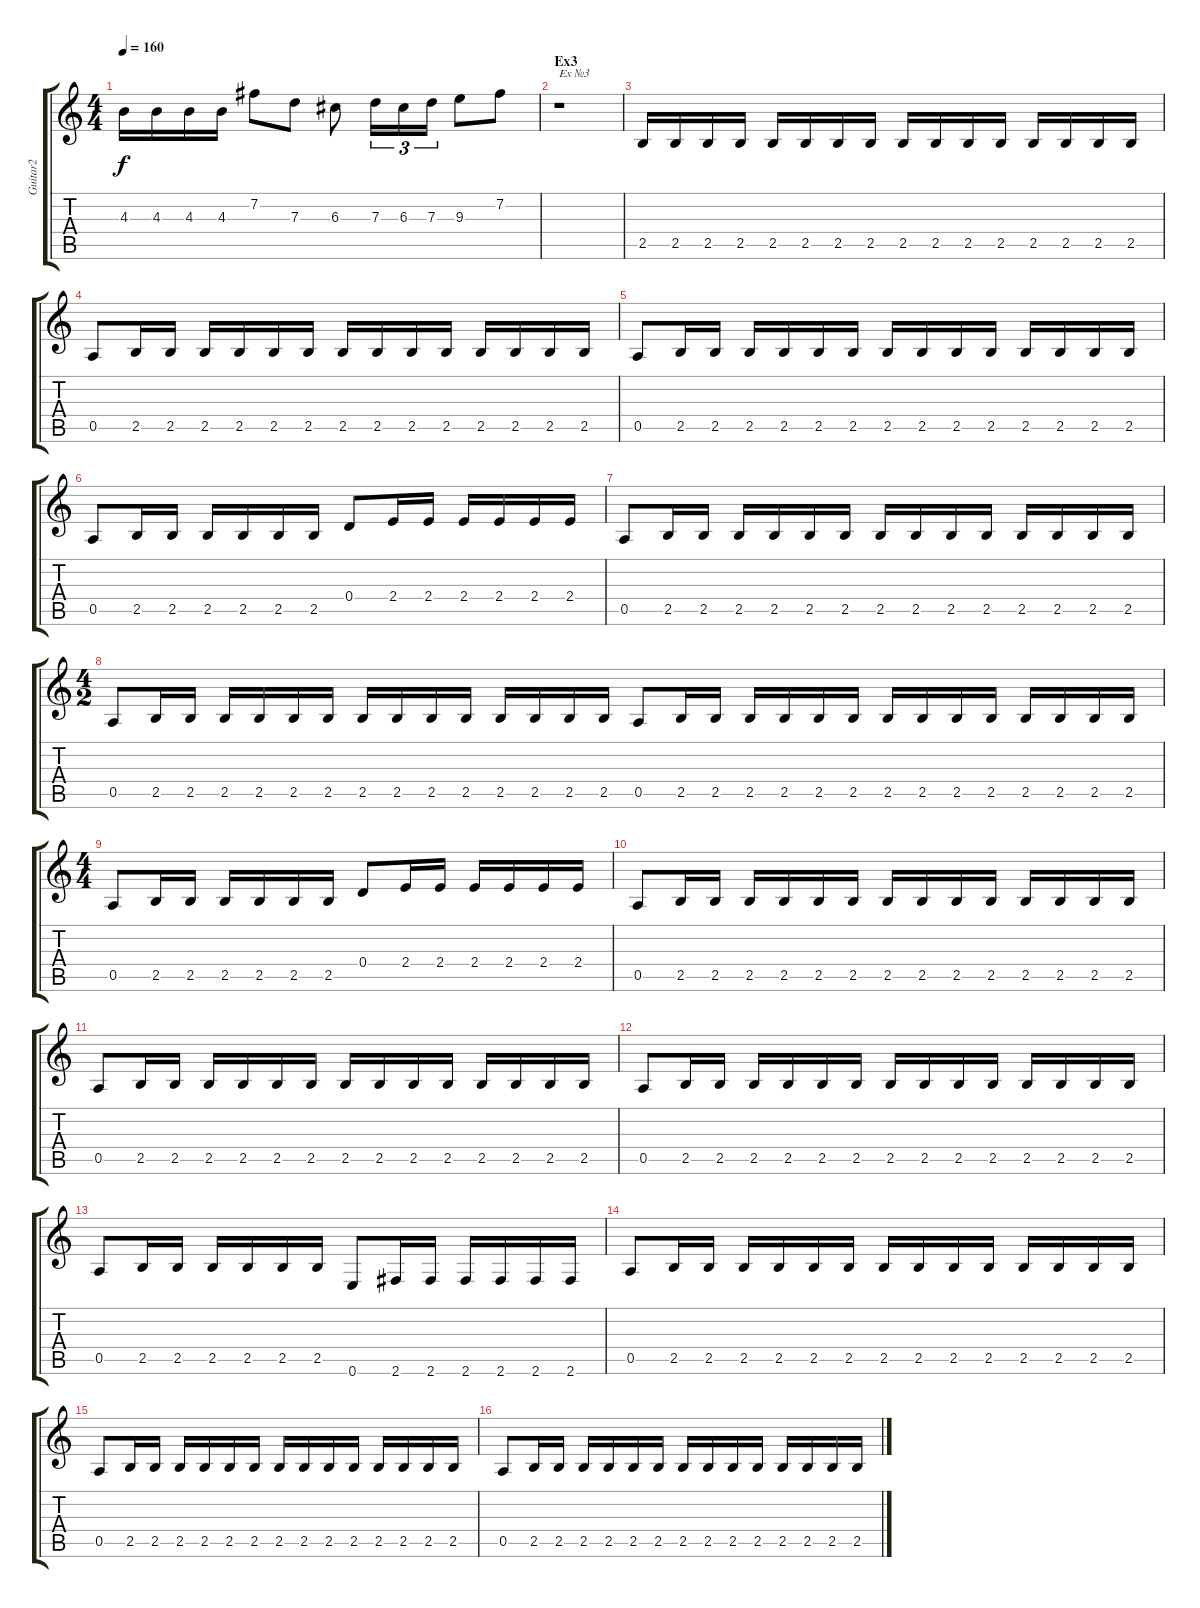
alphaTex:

\track ("Guitar2" "Guitar2") {instrument distortionguitar}
\staff {score tabs}
\tuning (E4 B3 G3 D3 A2 E2) {hide}
\ts (4 4)
\tempo 160
\clef g2
\ks c
4.3.16{dy f} 4.3.16 4.3.16 4.3.16 7.2.8 7.3.8 6.3.8 7.3.16{tu (3 2)} 6.3.16{tu (3 2)} 7.3.16{tu (3 2)} 9.3.8 7.2.8 |
\section ("" "Ex3")
r.1{txt "Ex №3"} |
2.5.16 2.5.16 2.5.16 2.5.16 2.5.16 2.5.16 2.5.16 2.5.16 2.5.16 2.5.16 2.5.16 2.5.16 2.5.16 2.5.16 2.5.16 2.5.16 |
0.5.8 2.5.16 2.5.16 2.5.16 2.5.16 2.5.16 2.5.16 2.5.16 2.5.16 2.5.16 2.5.16 2.5.16 2.5.16 2.5.16 2.5.16 |
0.5.8 2.5.16 2.5.16 2.5.16 2.5.16 2.5.16 2.5.16 2.5.16 2.5.16 2.5.16 2.5.16 2.5.16 2.5.16 2.5.16 2.5.16 |
0.5.8 2.5.16 2.5.16 2.5.16 2.5.16 2.5.16 2.5.16 0.4.8 2.4.16 2.4.16 2.4.16 2.4.16 2.4.16 2.4.16 |
0.5.8 2.5.16 2.5.16 2.5.16 2.5.16 2.5.16 2.5.16 2.5.16 2.5.16 2.5.16 2.5.16 2.5.16 2.5.16 2.5.16 2.5.16 |
\ts (4 2)
0.5.8 2.5.16 2.5.16 2.5.16 2.5.16 2.5.16 2.5.16 2.5.16 2.5.16 2.5.16 2.5.16 2.5.16 2.5.16 2.5.16 2.5.16 0.5.8 2.5.16 2.5.16 2.5.16 2.5.16 2.5.16 2.5.16 2.5.16 2.5.16 2.5.16 2.5.16 2.5.16 2.5.16 2.5.16 2.5.16 |
\ts (4 4)
0.5.8 2.5.16 2.5.16 2.5.16 2.5.16 2.5.16 2.5.16 0.4.8 2.4.16 2.4.16 2.4.16 2.4.16 2.4.16 2.4.16 |
0.5.8 2.5.16 2.5.16 2.5.16 2.5.16 2.5.16 2.5.16 2.5.16 2.5.16 2.5.16 2.5.16 2.5.16 2.5.16 2.5.16 2.5.16 |
0.5.8 2.5.16 2.5.16 2.5.16 2.5.16 2.5.16 2.5.16 2.5.16 2.5.16 2.5.16 2.5.16 2.5.16 2.5.16 2.5.16 2.5.16 |
0.5.8 2.5.16 2.5.16 2.5.16 2.5.16 2.5.16 2.5.16 2.5.16 2.5.16 2.5.16 2.5.16 2.5.16 2.5.16 2.5.16 2.5.16 |
0.5.8 2.5.16 2.5.16 2.5.16 2.5.16 2.5.16 2.5.16 0.6.8 2.6.16 2.6.16 2.6.16 2.6.16 2.6.16 2.6.16 |
0.5.8 2.5.16 2.5.16 2.5.16 2.5.16 2.5.16 2.5.16 2.5.16 2.5.16 2.5.16 2.5.16 2.5.16 2.5.16 2.5.16 2.5.16 |
0.5.8 2.5.16 2.5.16 2.5.16 2.5.16 2.5.16 2.5.16 2.5.16 2.5.16 2.5.16 2.5.16 2.5.16 2.5.16 2.5.16 2.5.16 |
0.5.8 2.5.16 2.5.16 2.5.16 2.5.16 2.5.16 2.5.16 2.5.16 2.5.16 2.5.16 2.5.16 2.5.16 2.5.16 2.5.16 2.5.16
